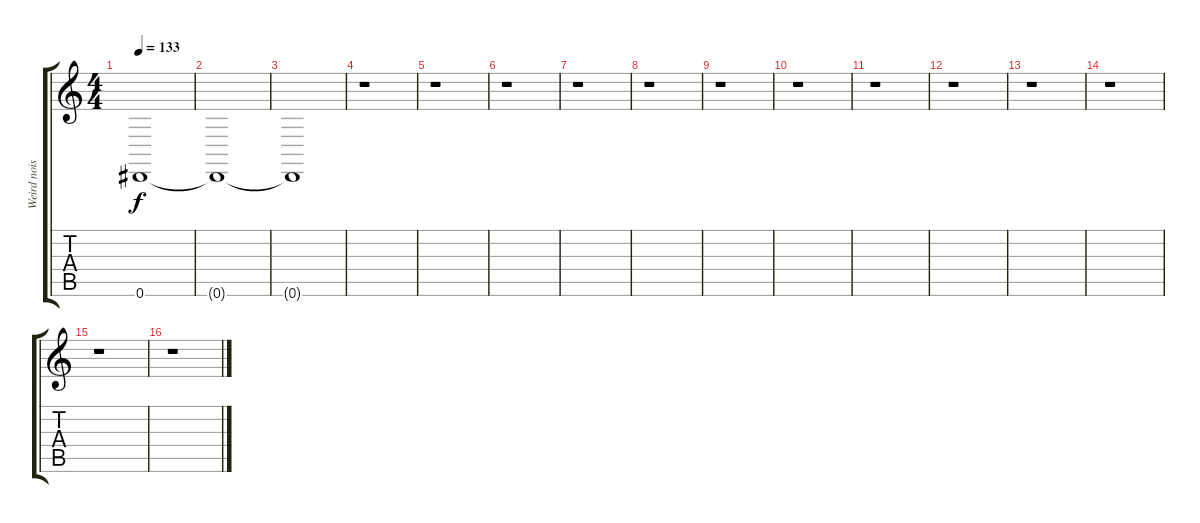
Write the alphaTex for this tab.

\track ("Weird noise" "Weird nois") {instrument synthbrass1}
\staff {score tabs}
\tuning (Eb4 Bb3 Gb3 Db3 Ab2 Eb2) {hide}
\ts (4 4)
\tempo 133
\clef g2
\ks c
0.6.1{dy f instrument synthbrass1} |
\section ("" "")
0.6{t}.1 |
0.6{t}.1 |
r.1 |
r.1 |
r.1 |
r.1 |
r.1 |
r.1 |
r.1 |
r.1 |
r.1 |
r.1 |
r.1 |
r.1 |
r.1
